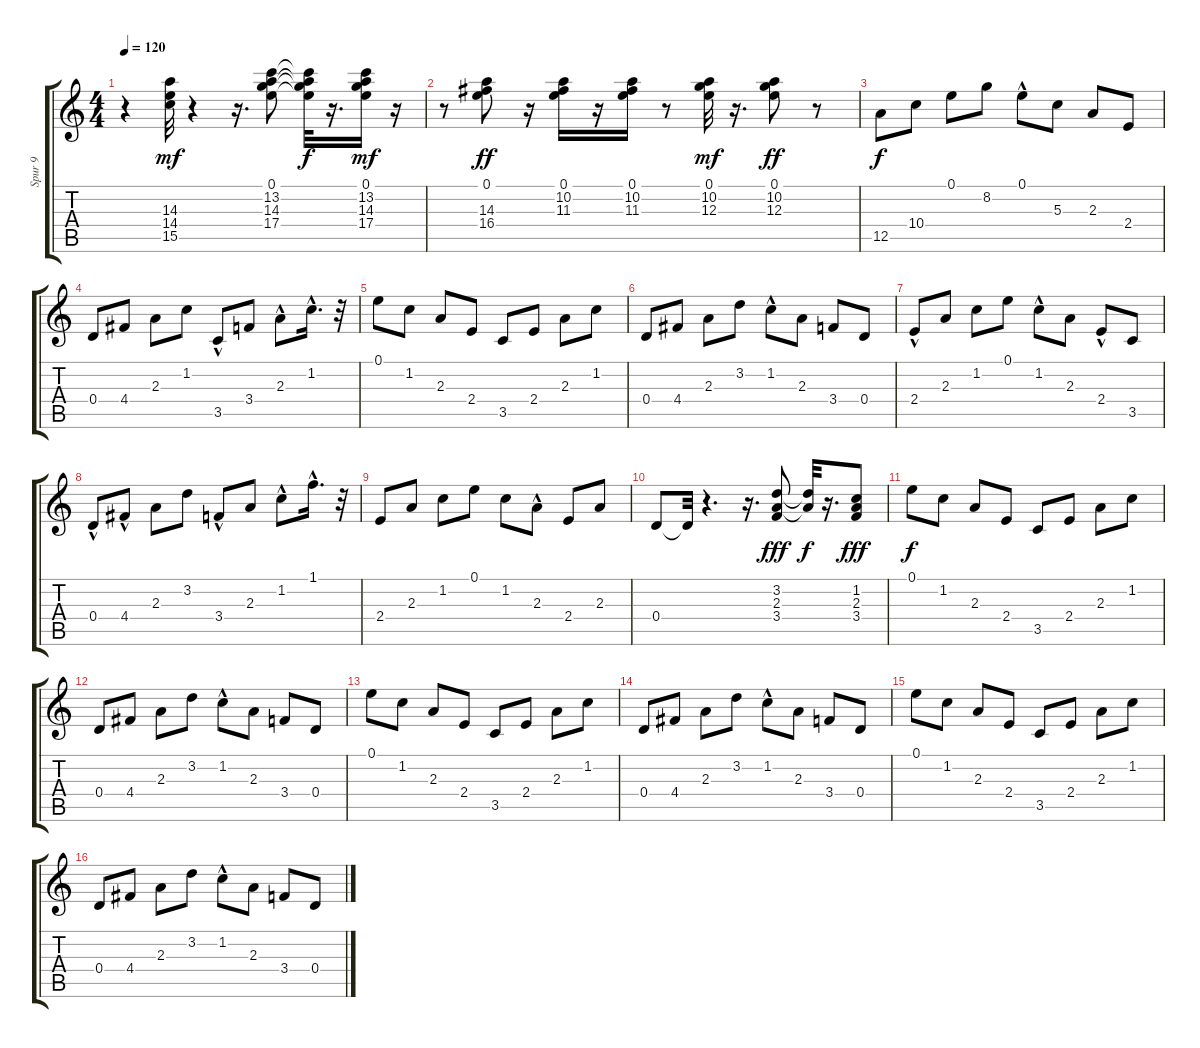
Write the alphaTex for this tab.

\track ("Spur 9" "Spur 9") {instrument overdrivenguitar}
\staff {score tabs}
\tuning (E4 B3 G3 D3 A2 E2) {hide}
\ts (4 4)
\tempo 120
\clef g2
\ks c
r.4{dy mf} (14.3 14.4 15.5).32 r.4 r.16{d} (0.1 13.2 14.3 17.4).8 (0.1{t} 13.2{t} 14.3{t} 17.4{t}).32{dy f} r.16{d} (0.1 13.2 14.3 17.4).16{dy mf} r.16 |
r.8 (0.1 14.3 16.4).8{dy ff} r.16 (0.1 10.2 11.3).16 r.16 (0.1 10.2 11.3).16 r.8 (0.1 10.2 12.3).32{dy mf} r.16{d} (0.1 10.2 12.3).8{dy ff} r.8 |
12.5.8{dy f} 10.4.8 0.1.8 8.2.8 0.1{hac}.8 5.3.8 2.3.8 2.4.8 |
0.4.8 4.4.8 2.3.8 1.2.8 3.5{hac}.8 3.4.8 2.3{hac}.8 1.2{hac}.16{d} r.32 |
0.1.8 1.2.8 2.3.8 2.4.8 3.5.8 2.4.8 2.3.8 1.2.8 |
0.4.8 4.4.8 2.3.8 3.2.8 1.2{hac}.8 2.3.8 3.4.8 0.4.8 |
2.4{hac}.8 2.3.8 1.2.8 0.1.8 1.2{hac}.8 2.3.8 2.4{hac}.8 3.5.8 |
0.4{hac}.8 4.4{hac}.8 2.3.8 3.2.8 3.4{hac}.8 2.3.8 1.2{hac}.8 1.1{hac}.16{d} r.32 |
2.4.8 2.3.8 1.2.8 0.1.8 1.2.8 2.3{hac}.8 2.4.8 2.3.8 |
0.4.8 0.4{t}.32 r.4{d} r.16{d} (3.2 2.3 3.4).8{dy fff} (3.2{t} 2.3{t}).32{dy f} r.16{d} (1.2 2.3 3.4).8{dy fff} |
0.1.8{dy f} 1.2.8 2.3.8 2.4.8 3.5.8 2.4.8 2.3.8 1.2.8 |
0.4.8 4.4.8 2.3.8 3.2.8 1.2{hac}.8 2.3.8 3.4.8 0.4.8 |
0.1.8 1.2.8 2.3.8 2.4.8 3.5.8 2.4.8 2.3.8 1.2.8 |
0.4.8 4.4.8 2.3.8 3.2.8 1.2{hac}.8 2.3.8 3.4.8 0.4.8 |
0.1.8 1.2.8 2.3.8 2.4.8 3.5.8 2.4.8 2.3.8 1.2.8 |
0.4.8 4.4.8 2.3.8 3.2.8 1.2{hac}.8 2.3.8 3.4.8 0.4.8
